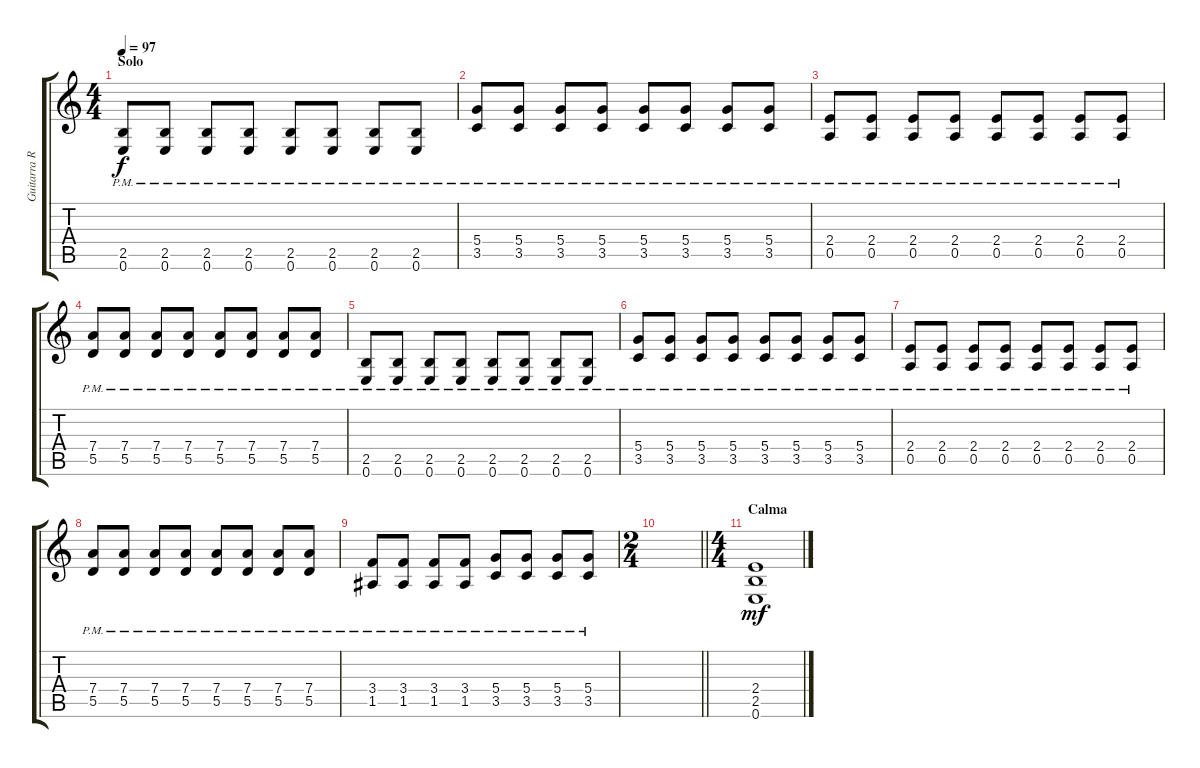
\track ("Guitarra Rítmica " "Guitarra R") {instrument distortionguitar}
\staff {score tabs}
\tuning (E4 B3 G3 D3 A2 E2) {hide}
\ts (4 4)
\section ("" "Solo")
\tempo 97
\clef g2
\ks c
(2.5{pm} 0.6{pm}).8{dy f} (2.5{pm} 0.6{pm}).8 (2.5{pm} 0.6{pm}).8 (2.5{pm} 0.6{pm}).8 (2.5{pm} 0.6{pm}).8 (2.5{pm} 0.6{pm}).8 (2.5{pm} 0.6{pm}).8 (2.5{pm} 0.6{pm}).8 |
(5.4{pm} 3.5{pm}).8 (5.4{pm} 3.5{pm}).8 (5.4{pm} 3.5{pm}).8 (5.4{pm} 3.5{pm}).8 (5.4{pm} 3.5{pm}).8 (5.4{pm} 3.5{pm}).8 (5.4{pm} 3.5{pm}).8 (5.4{pm} 3.5{pm}).8 |
(2.4{pm} 0.5{pm}).8 (2.4{pm} 0.5{pm}).8 (2.4{pm} 0.5{pm}).8 (2.4{pm} 0.5{pm}).8 (2.4{pm} 0.5{pm}).8 (2.4{pm} 0.5{pm}).8 (2.4{pm} 0.5{pm}).8 (2.4{pm} 0.5{pm}).8 |
(7.4{pm} 5.5{pm}).8 (7.4{pm} 5.5{pm}).8 (7.4{pm} 5.5{pm}).8 (7.4{pm} 5.5{pm}).8 (7.4{pm} 5.5{pm}).8 (7.4{pm} 5.5{pm}).8 (7.4{pm} 5.5{pm}).8 (7.4{pm} 5.5{pm}).8 |
(2.5{pm} 0.6{pm}).8 (2.5{pm} 0.6{pm}).8 (2.5{pm} 0.6{pm}).8 (2.5{pm} 0.6{pm}).8 (2.5{pm} 0.6{pm}).8 (2.5{pm} 0.6{pm}).8 (2.5{pm} 0.6{pm}).8 (2.5{pm} 0.6{pm}).8 |
(5.4{pm} 3.5{pm}).8 (5.4{pm} 3.5{pm}).8 (5.4{pm} 3.5{pm}).8 (5.4{pm} 3.5{pm}).8 (5.4{pm} 3.5{pm}).8 (5.4{pm} 3.5{pm}).8 (5.4{pm} 3.5{pm}).8 (5.4{pm} 3.5{pm}).8 |
(2.4{pm} 0.5{pm}).8 (2.4{pm} 0.5{pm}).8 (2.4{pm} 0.5{pm}).8 (2.4{pm} 0.5{pm}).8 (2.4{pm} 0.5{pm}).8 (2.4{pm} 0.5{pm}).8 (2.4{pm} 0.5{pm}).8 (2.4{pm} 0.5{pm}).8 |
(7.4{pm} 5.5{pm}).8 (7.4{pm} 5.5{pm}).8 (7.4{pm} 5.5{pm}).8 (7.4{pm} 5.5{pm}).8 (7.4{pm} 5.5{pm}).8 (7.4{pm} 5.5{pm}).8 (7.4{pm} 5.5{pm}).8 (7.4{pm} 5.5{pm}).8 |
(3.4{pm} 1.5{pm}).8 (3.4{pm} 1.5{pm}).8 (3.4{pm} 1.5{pm}).8 (3.4{pm} 1.5{pm}).8 (5.4{pm} 3.5{pm}).8 (5.4{pm} 3.5{pm}).8 (5.4{pm} 3.5{pm}).8 (5.4{pm} 3.5{pm}).8 |
\ts (2 4)
\barLineRight lightlight
|
\ts (4 4)
\section ("" "Calma")
(2.4 2.5 0.6).1{dy mf volume 0}
